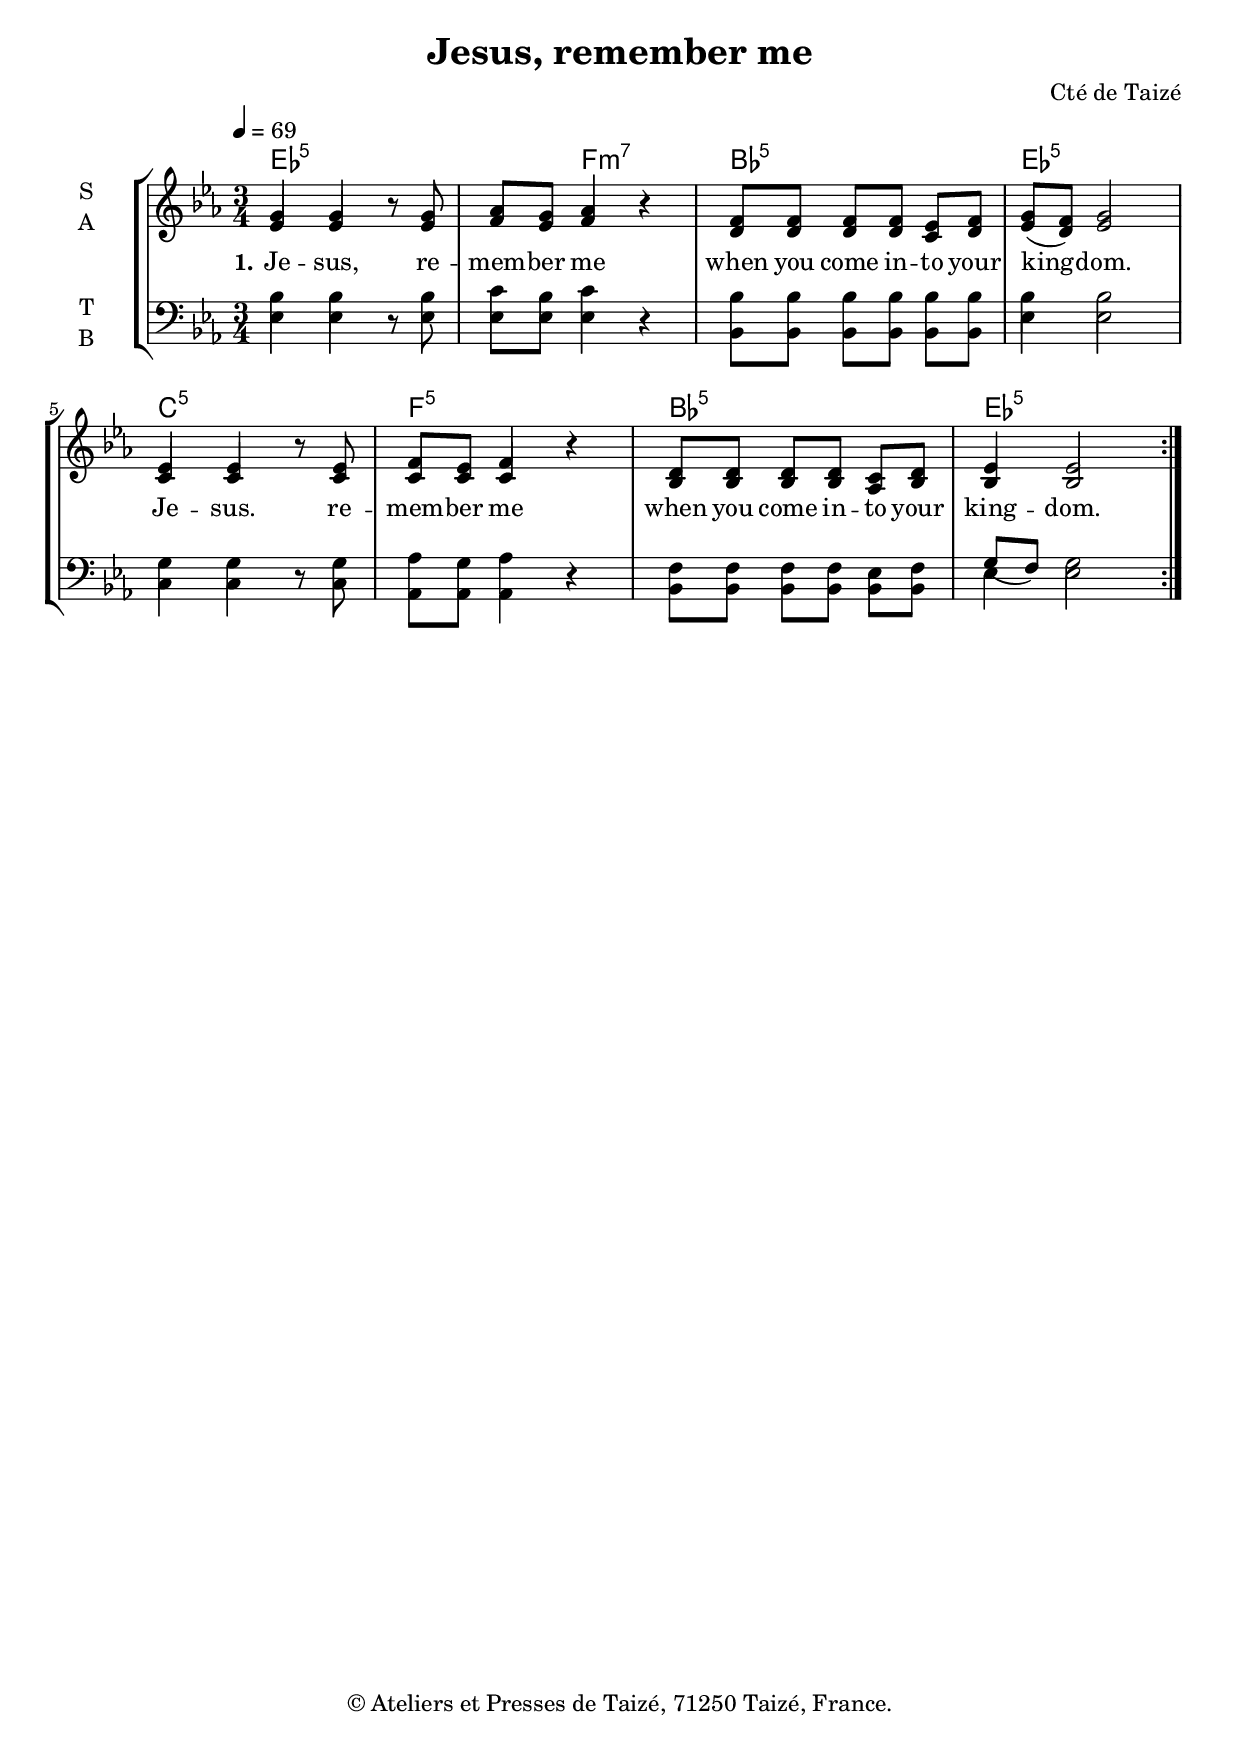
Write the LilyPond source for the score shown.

\version "2.24.1"
% automatically converted by musicxml2ly from jesus.musicxml
\pointAndClickOff

\header {
    title =  "Jesus, remember me"
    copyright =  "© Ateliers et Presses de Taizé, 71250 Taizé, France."
    composer =  "Cté de Taizé"
    encodingsoftware =  "MuseScore 4.0.2"
    encodingdate =  "2024-11-12"
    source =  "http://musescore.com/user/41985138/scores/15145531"
    }

\layout {
    \context { \Score
        autoBeaming = ##f
        }
    }
jesusPartPOneVoiceOne =  \relative g' {
    \repeat volta 2 {
        \clef "treble" \time 3/4 \key es \major | % 1
        \tempo 4=69 \stemUp g4 \stemUp g4 \oneVoice r8 \stemUp <es g>8 | % 2
        \stemUp <f as>8 [ \stemUp <es g>8 ] \stemUp <f as>4 \oneVoice r4 | % 3
        \stemUp <d f>8 [ \stemUp <d f>8 ] \stemUp <d f>8 [ \stemUp <d f>8
        ] \stemUp <c es>8 [ \stemUp <d f>8 ] | % 4
        \stemUp <es g>8 ( [ \stemUp <d f>8 ) ] \stemUp g2 | % 5
        \stemUp es4 \stemUp es4 \oneVoice r8 \stemUp <c es>8 | % 6
        \stemUp <c f>8 [ \stemUp <c es>8 ] \stemUp f4 \oneVoice r4 | % 7
        \stemUp <bes, d>8 [ \stemUp <bes d>8 ] \stemUp <bes d>8 [
        \stemUp <bes d>8 ] \stemUp <as c>8 [ \stemUp <bes d>8 ] | % 8
        \stemUp es4 \stemUp es2 }
    }

jesusPartPOneVoiceOneChords =  \chordmode {
    \repeat volta 2 {
        | % 1
        es4:5 s4 s8 s8 | % 2
        s8 s8 f4:m7 s4 | % 3
        bes8:5 s8 s8 s8 s8 s8 | % 4
        es8:5 s8 s2 | % 5
        c4:m5 s4 s8 s8 | % 6
        f8:m5 s8 s4 s4 | % 7
        bes8:5 s8 s8 s8 s8 s8 | % 8
        es4:5 s2 }
    }

jesusPartPOneVoiceOneLyricsOne =  \lyricmode {\set ignoreMelismata = ##t Je
    -- "sus," re -- mem -- ber me when you come in -- to your king
    -- _ "dom." Je -- "sus." re -- mem -- ber me when you come in --
    to your king -- "dom."
    }

jesusPartPOneVoiceTwo =  \relative es' {
    \repeat volta 2 {
        \clef "treble" \time 3/4 \key es \major | % 1
        \stemUp es4 \stemUp es4 s8 s8*5 s4 s1 \stemUp es2 | % 5
        \stemUp c4 \stemUp c4 s8 s4. \stemUp c4 s4 s2. | % 8
        \stemUp bes4 \stemUp bes2 }
    }

jesusPartPTwoVoiceOne =  \relative bes {
    \repeat volta 2 {
        \clef "bass" \time 3/4 \key es \major | % 1
        \stemDown bes4 \stemDown bes4 \oneVoice r8 \stemDown <es, bes'>8 | % 2
        \stemDown <es c'>8 [ \stemDown <es bes'>8 ] \stemDown <es c'>4 \oneVoice r4
        | % 3
        \stemDown <bes bes'>8 [ \stemDown <bes bes'>8 ] \stemDown <bes
            bes'>8 [ \stemDown <bes bes'>8 ] \stemDown <bes bes'>8 [
        \stemDown <bes bes'>8 ] | % 4
        \stemDown bes'4 \stemDown bes2 | % 5
        \stemDown g4 \stemDown g4 \oneVoice r8 \stemDown <c, g'>8 | % 6
        \stemDown <as as'>8 [ \stemDown <as g'>8 ] \stemDown as'4 \oneVoice r4 | % 7
        \stemDown <bes, f'>8 [ \stemDown <bes f'>8 ] \stemDown <bes f'>8
        [ \stemDown <bes f'>8 ] \stemDown <bes es>8 [ \stemDown <bes f'>8
        ] | % 8
        \stemUp g'8 ( [ \stemUp f8 ) ] \stemDown g2 }
    }

jesusPartPTwoVoiceTwo =  \relative es {
    \repeat volta 2 {
        \clef "bass" \time 3/4 \key es \major | % 1
        \stemDown es4 \stemDown es4 s8 s8*5 s4 s2. | % 4
        \stemDown es4 \stemDown es2 | % 5
        \stemDown c4 \stemDown c4 s8 s4. \stemDown as4 s4 s2. | % 8
        \stemDown es'4 \stemDown es2 }
    }


% The score definition
\score {
    <<
        
        \new StaffGroup
        <<
            \context ChordNames = "jesusPartPOneVoiceOneChords" { \jesusPartPOneVoiceOneChords}
            \new Staff
            <<
                \set Staff.instrumentName = \markup { \center-column { \line {"S"} \line {"A"} } }
                
                \context Staff << 
                    \mergeDifferentlyDottedOn\mergeDifferentlyHeadedOn
                    \context Voice = "jesusPartPOneVoiceOne" {  \voiceOne \jesusPartPOneVoiceOne }
                    \new Lyrics \lyricsto "jesusPartPOneVoiceOne" { \set stanza = "1." \jesusPartPOneVoiceOneLyricsOne }
                    \context Voice = "jesusPartPOneVoiceTwo" {  \voiceTwo \jesusPartPOneVoiceTwo }
                    >>
                >>
            \new Staff
            <<
                \set Staff.instrumentName = \markup { \center-column { \line {"T"} \line {"B"} } }
                
                \context Staff << 
                    \mergeDifferentlyDottedOn\mergeDifferentlyHeadedOn
                    \context Voice = "jesusPartPTwoVoiceOne" {  \voiceOne \jesusPartPTwoVoiceOne }
                    \context Voice = "jesusPartPTwoVoiceTwo" {  \voiceTwo \jesusPartPTwoVoiceTwo }
                    >>
                >>
            
            >>
        
        >>
    \layout {}
    % To create MIDI output, uncomment the following line:
    %  \midi {\tempo 4 = 69 }
    }

